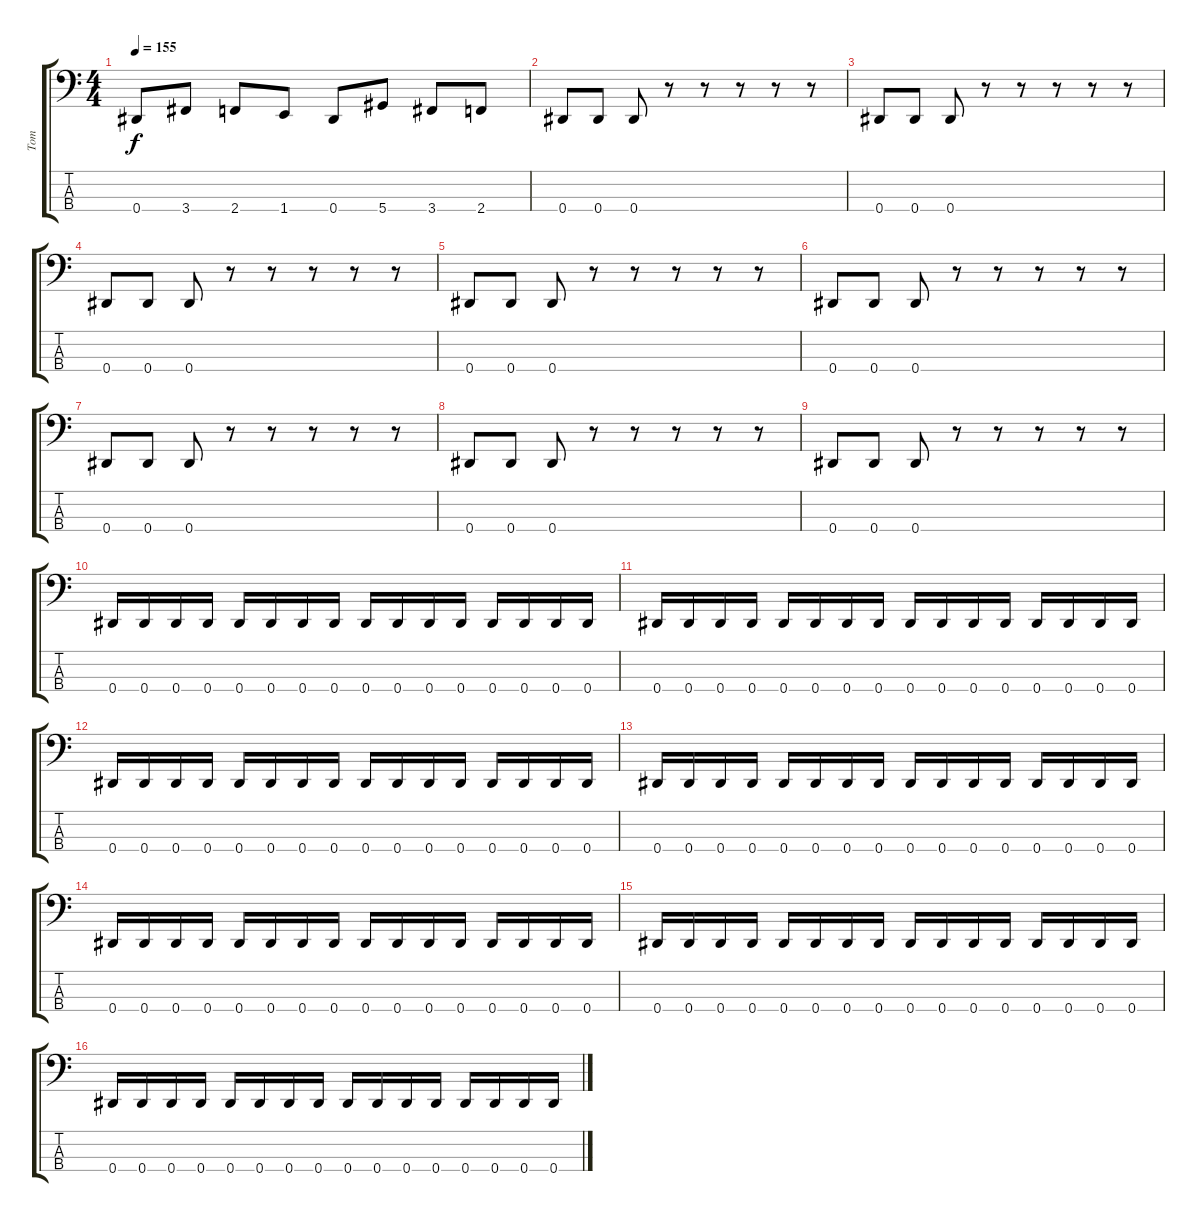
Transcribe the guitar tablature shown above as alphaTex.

\track ("Tom" "Tom") {instrument electricbasspick}
\staff {score tabs}
\tuning (Gb2 Db2 Ab1 Eb1) {hide}
\ts (4 4)
\tempo 155
\clef f4
\ks c
0.4.8{dy f} 3.4.8 2.4.8 1.4.8 0.4.8 5.4.8 3.4.8 2.4.8 |
0.4.8 0.4.8 0.4.8 r.8 r.8 r.8 r.8 r.8 |
0.4.8 0.4.8 0.4.8 r.8 r.8 r.8 r.8 r.8 |
0.4.8 0.4.8 0.4.8 r.8 r.8 r.8 r.8 r.8 |
0.4.8 0.4.8 0.4.8 r.8 r.8 r.8 r.8 r.8 |
0.4.8 0.4.8 0.4.8 r.8 r.8 r.8 r.8 r.8 |
0.4.8 0.4.8 0.4.8 r.8 r.8 r.8 r.8 r.8 |
0.4.8 0.4.8 0.4.8 r.8 r.8 r.8 r.8 r.8 |
0.4.8 0.4.8 0.4.8 r.8 r.8 r.8 r.8 r.8 |
0.4.16 0.4.16 0.4.16 0.4.16 0.4.16 0.4.16 0.4.16 0.4.16 0.4.16 0.4.16 0.4.16 0.4.16 0.4.16 0.4.16 0.4.16 0.4.16 |
0.4.16 0.4.16 0.4.16 0.4.16 0.4.16 0.4.16 0.4.16 0.4.16 0.4.16 0.4.16 0.4.16 0.4.16 0.4.16 0.4.16 0.4.16 0.4.16 |
0.4.16 0.4.16 0.4.16 0.4.16 0.4.16 0.4.16 0.4.16 0.4.16 0.4.16 0.4.16 0.4.16 0.4.16 0.4.16 0.4.16 0.4.16 0.4.16 |
0.4.16 0.4.16 0.4.16 0.4.16 0.4.16 0.4.16 0.4.16 0.4.16 0.4.16 0.4.16 0.4.16 0.4.16 0.4.16 0.4.16 0.4.16 0.4.16 |
0.4.16 0.4.16 0.4.16 0.4.16 0.4.16 0.4.16 0.4.16 0.4.16 0.4.16 0.4.16 0.4.16 0.4.16 0.4.16 0.4.16 0.4.16 0.4.16 |
0.4.16 0.4.16 0.4.16 0.4.16 0.4.16 0.4.16 0.4.16 0.4.16 0.4.16 0.4.16 0.4.16 0.4.16 0.4.16 0.4.16 0.4.16 0.4.16 |
0.4.16 0.4.16 0.4.16 0.4.16 0.4.16 0.4.16 0.4.16 0.4.16 0.4.16 0.4.16 0.4.16 0.4.16 0.4.16 0.4.16 0.4.16 0.4.16
